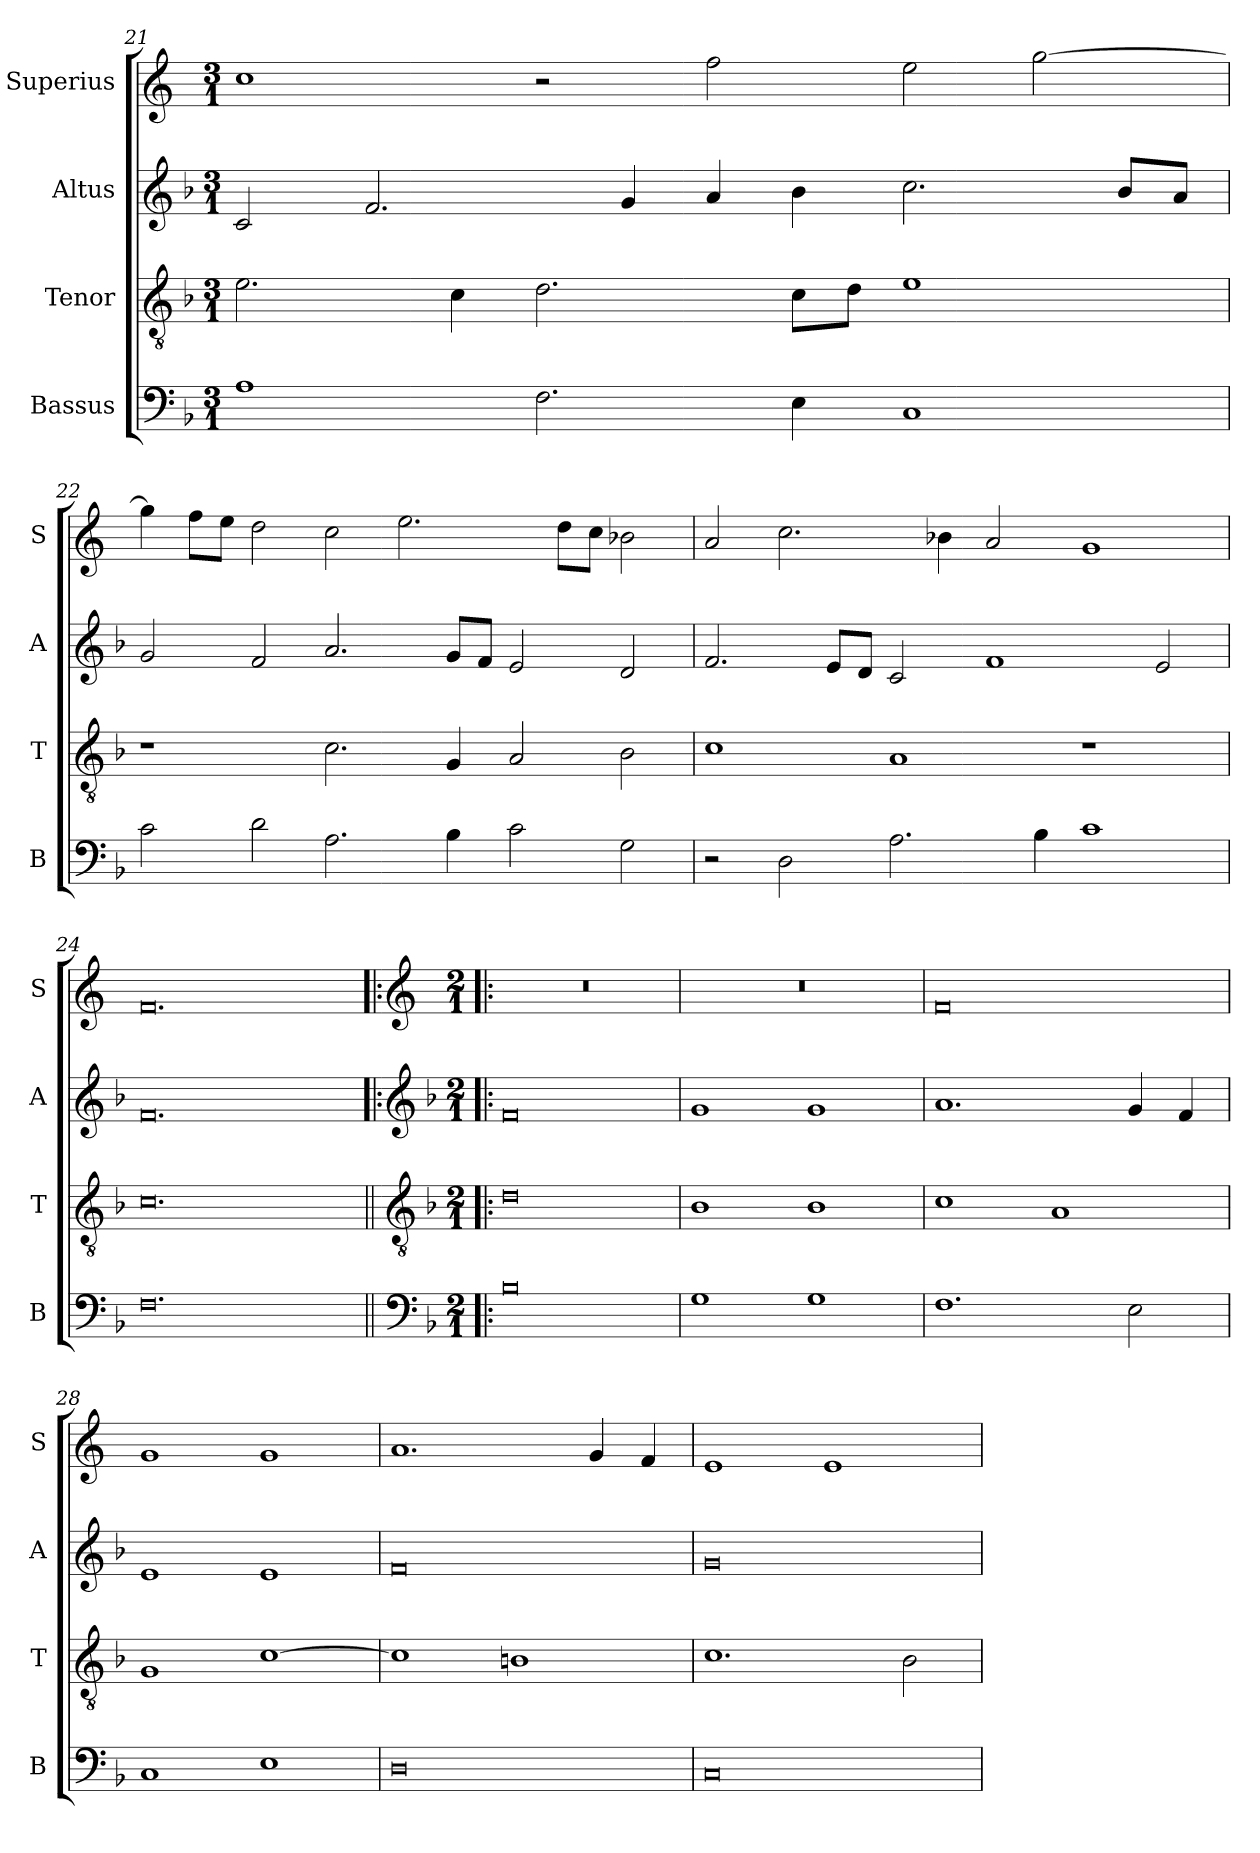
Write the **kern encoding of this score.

**kern	**kern	**kern	**kern
*part4	*part3	*part2	*part1
*staff4	*staff3	*staff2	*staff1
*I"Bassus	*I"Tenor	*I"Altus	*I"Superius
*I'B	*I'T	*I'A	*I'S
*clefF4	*clefGv2	*clefG2	*clefG2
*k[b-]	*k[b-]	*k[b-]	*k[]
*M3/1	*M3/1	*M3/1	*M3/1
=21	=21	=21	=21
1A	2.e\	2c/	1cc
.	.	2.f/	.
.	4c\	.	.
2.F\	2.d\	.	2r
.	.	4g/	.
.	.	4a/	2ff\
4E\	8c\L	4b-\	.
.	8d\J	.	.
1C	1e	2.cc\	2ee\
.	.	.	[2gg\
.	.	8b-/L	.
.	.	8a/J	.
=22	=22	=22	=22
2c\	1r	2g/	4gg\]
.	.	.	8ff\L
.	.	.	8ee\J
2d\	.	2f/	2dd\
2.A\	2.c\	2.a/	2cc\
.	.	.	2.ee\
4B-\	4G/	8g/L	.
.	.	8f/J	.
2c\	2A/	2e/	.
.	.	.	8dd\L
.	.	.	8cc\J
2G\	2B-\	2d/	2b-X\
=23	=23	=23	=23
2r	1c	2.f/	2a/
2D\	.	.	2.cc\
.	.	8e/L	.
.	.	8d/J	.
2.A\	1A	2c/	.
.	.	.	4b-X\
.	.	1f	2a/
4B-\	.	.	.
1c	1r	.	1g
.	.	2e/	.
=24	=24	=24	=24
0.F	0.c	0.f	0.f
!!LO:LB:g=z
=25||	=25||	=25!|:	=25!|:
*clefF4	*clefGv2	*clefG2	*clefG2
*k[b-]	*k[b-]	*k[b-]	*k[]
*M2/1	*M2/1	*M2/1	*M2/1
0B-	0d	0f	0r
=26	=26	=26	=26
1G	1B-	1g	0r
1G	1B-	1g	.
=27	=27	=27	=27
1.F	1c	1.a	0f
.	1A	.	.
2E\	.	4g/	.
.	.	4f/	.
=28	=28	=28	=28
1C	1G	1e	1g
1E	[1c	1e	1g
=29	=29	=29	=29
0D	1c]	0f	1.a
.	1Bn	.	.
.	.	.	4g/
.	.	.	4f/
=30	=30	=30	=30
0C	1.c	0g	1e
.	.	.	1e
.	2B-\	.	.
=	=	=	=
*-	*-	*-	*-
